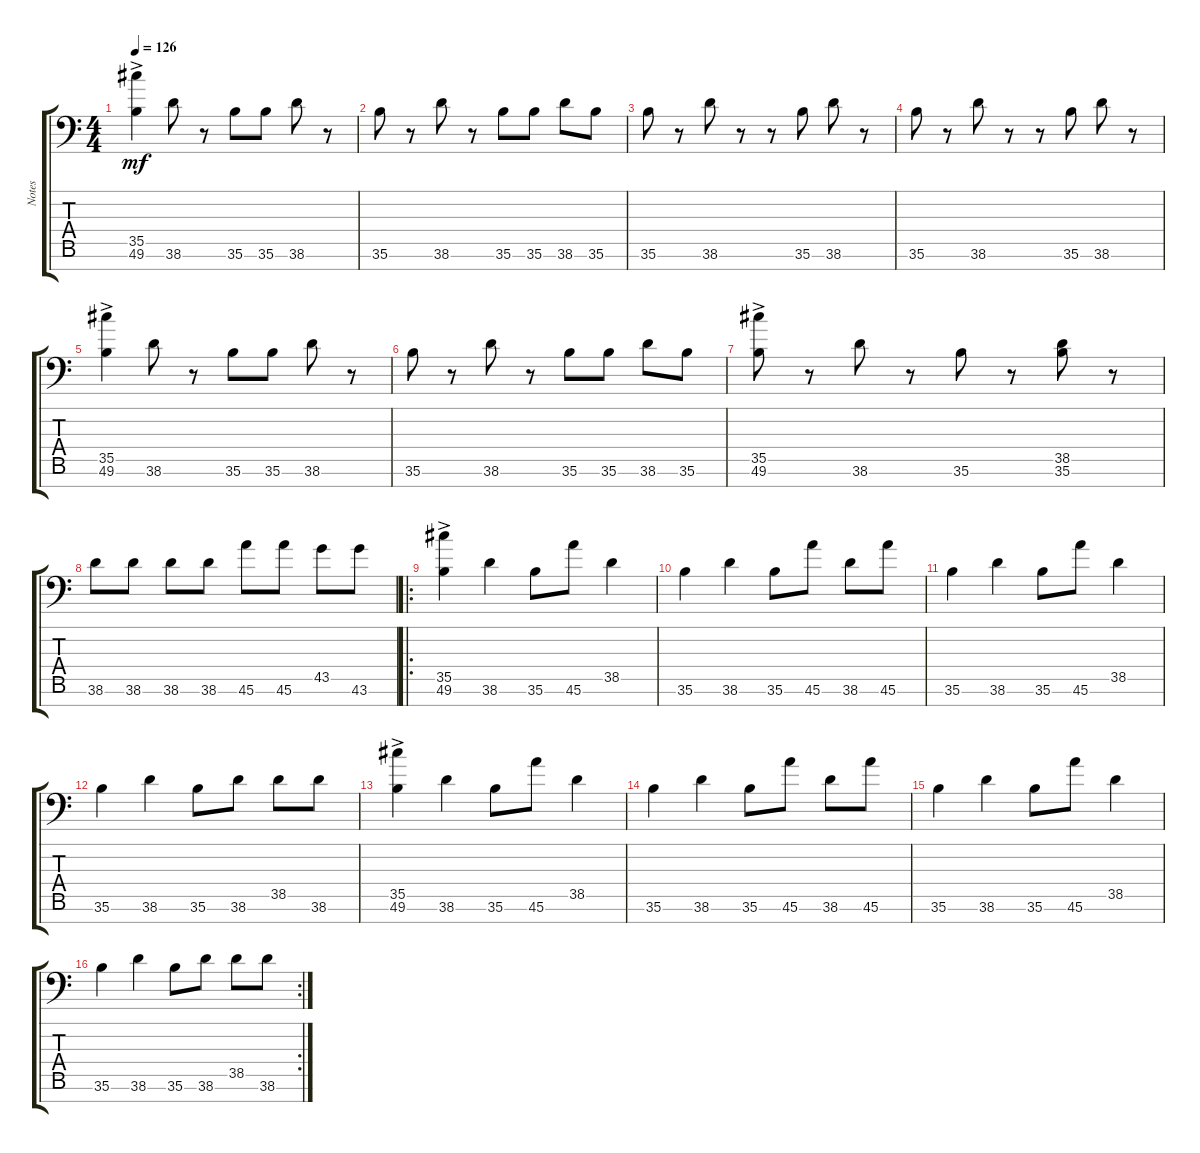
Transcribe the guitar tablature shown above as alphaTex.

\track ("Notes" "Notes") {instrument acousticgrandpiano}
\staff {score tabs}
\tuning (C-1 C-1 C-1 C-1 C-1 C-1 C-1) {hide}
\ts (4 4)
\section ("" "")
\tempo 126
\clef f4
\ks c
(35.5 49.6{ac}).4{dy mf} 38.6.8 r.8 35.6.8 35.6.8 38.6.8 r.8 |
35.6.8 r.8 38.6.8 r.8 35.6.8 35.6.8 38.6.8 35.6.8 |
35.6.8 r.8 38.6.8 r.8 r.8 35.6.8 38.6.8 r.8 |
35.6.8 r.8 38.6.8 r.8 r.8 35.6.8 38.6.8 r.8 |
(35.5 49.6{ac}).4 38.6.8 r.8 35.6.8 35.6.8 38.6.8 r.8 |
35.6.8 r.8 38.6.8 r.8 35.6.8 35.6.8 38.6.8 35.6.8 |
(35.5 49.6{ac}).8 r.8 38.6.8 r.8 35.6.8 r.8 (38.5 35.6).8 r.8 |
38.6.8 38.6.8 38.6.8 38.6.8 45.6.8 45.6.8 43.5.8 43.6.8 |
\ro
\section ("" "")
(35.5 49.6{ac}).4 38.6.4 35.6.8 45.6.8 38.5.4 |
35.6.4 38.6.4 35.6.8 45.6.8 38.6.8 45.6.8 |
35.6.4 38.6.4 35.6.8 45.6.8 38.5.4 |
35.6.4 38.6.4 35.6.8 38.6.8 38.5.8 38.6.8 |
(35.5 49.6{ac}).4 38.6.4 35.6.8 45.6.8 38.5.4 |
35.6.4 38.6.4 35.6.8 45.6.8 38.6.8 45.6.8 |
35.6.4 38.6.4 35.6.8 45.6.8 38.5.4 |
\rc 2
35.6.4 38.6.4 35.6.8 38.6.8 38.5.8 38.6.8
